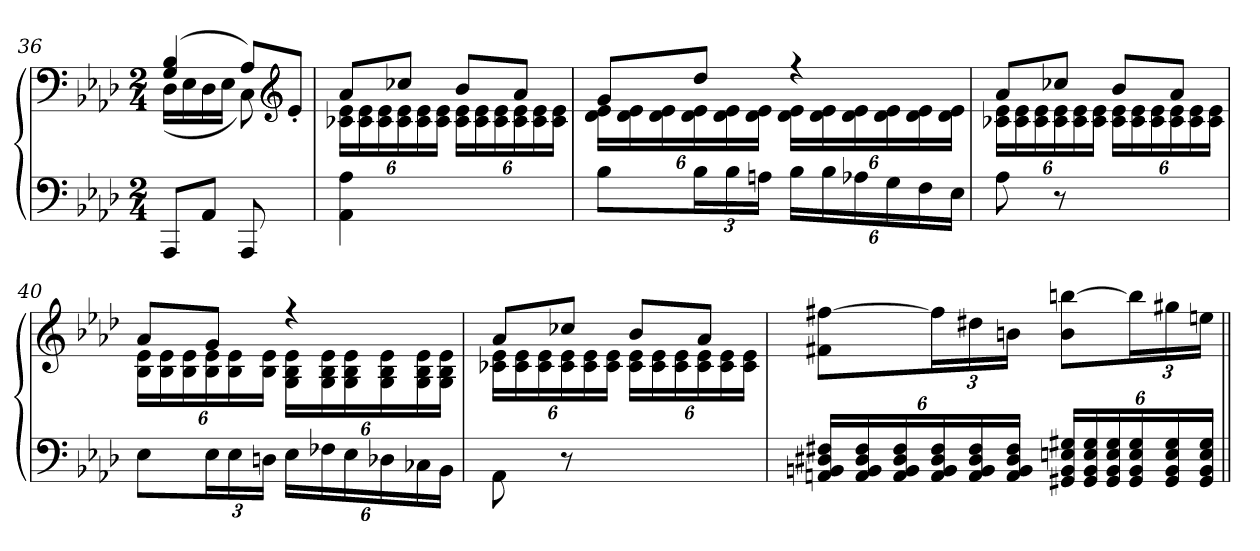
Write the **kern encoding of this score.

**kern	**kern
*part1	*part1
*staff2	*staff1
*clefF4	*clefF4
*k[b-e-a-d-]	*k[b-e-a-d-]
*M2/4	*M2/4
=36	=36
*	*^
8AAA-/L	(>4G/ 4B-/	(<16D-\LL
.	.	16E-\
8AA-/J	.	16D-\
.	.	16E-\JJ
8AAA-/	8A-/L)	8C\)
*	*clefG2	*
8ryy	8e-'/J	8ryy
=37	=37	=37
*	*	*Xbrackettup
4AA-\ 4A-\	8a-/L	24c-X\ 24e-\LL
.	.	24c-\ 24e-\
.	.	24c-\ 24e-\
.	8cc-X/J	24c-\ 24e-\
.	.	24c-\ 24e-\
.	.	24c-\ 24e-\JJ
4ryy	8b-/L	24c-\ 24e-\LL
.	.	24c-\ 24e-\
.	.	24c-\ 24e-\
.	8a-/J	24c-\ 24e-\
.	.	24c-\ 24e-\
.	.	24c-\ 24e-\JJ
!!LO:LB:g=z	!!
=38	=38	=38
8B-\L	8g/L	24d-\ 24e-\LL
.	.	24d-\ 24e-\
.	.	24d-\ 24e-\
*Xbrackettup	*	*
24B-\L	8dd-/J	24d-\ 24e-\
24B-\	.	24d-\ 24e-\
24An\JJ	.	24d-\ 24e-\JJ
24B-\LL	4r	24d-\ 24e-\LL
24B-\	.	24d-\ 24e-\
24A-X\	.	24d-\ 24e-\
24G\	.	24d-\ 24e-\
24F\	.	24d-\ 24e-\
24E-\JJ	.	24d-\ 24e-\JJ
=39	=39	=39
8A-\	8a-/L	24c-X\ 24e-\LL
.	.	24c-\ 24e-\
.	.	24c-\ 24e-\
8r	8cc-X/J	24c-\ 24e-\
.	.	24c-\ 24e-\
.	.	24c-\ 24e-\JJ
4ryy	8b-/L	24c-\ 24e-\LL
.	.	24c-\ 24e-\
.	.	24c-\ 24e-\
.	8a-/J	24c-\ 24e-\
.	.	24c-\ 24e-\
.	.	24c-\ 24e-\JJ
=40	=40	=40
8E-\L	8a-/L	24B-\ 24e-\LL
.	.	24B-\ 24e-\
.	.	24B-\ 24e-\
24E-\L	8g/J	24B-\ 24e-\
24E-\	.	24B-\ 24e-\
24Dn\JJ	.	24B-\ 24e-\JJ
24E-\LL	4r	24G\ 24B-\ 24e-\LL
24F-X\	.	24G\ 24B-\ 24e-\
24E-\	.	24G\ 24B-\ 24e-\
24D-X\	.	24G\ 24B-\ 24e-\
24C-X\	.	24G\ 24B-\ 24e-\
24BB-\JJ	.	24G\ 24B-\ 24e-\JJ
!!LO:LB:g=z	!!
=41	=41	=41
8AA-\	8a-/L	24c-X\ 24e-\LL
.	.	24c-\ 24e-\
.	.	24c-\ 24e-\
8r	8cc-X/J	24c-\ 24e-\
.	.	24c-\ 24e-\
.	.	24c-\ 24e-\JJ
4ryy	8b-/L	24c-\ 24e-\LL
.	.	24c-\ 24e-\
.	.	24c-\ 24e-\
.	8a-/J	24c-\ 24e-\
.	.	24c-\ 24e-\
.	.	24c-\ 24e-\JJ
*	*v	*v
=42	=42
24AAn/ 24BBn/ 24D#X/ 24F#X/LL	8f#X\ [8ff#X\L
24AA/ 24BB/ 24D#/ 24F#/	.
24AA/ 24BB/ 24D#/ 24F#/	.
24AA/ 24BB/ 24D#/ 24F#/	24ff#\L]
24AA/ 24BB/ 24D#/ 24F#/	24dd#X\
24AA/ 24BB/ 24D#/ 24F#/JJ	24bn\JJ
24GG#X/ 24BB/ 24En/ 24G#X/LL	8b\ [8bbn\L
24GG#/ 24BB/ 24E/ 24G#/	.
24GG#/ 24BB/ 24E/ 24G#/	.
24GG#/ 24BB/ 24E/ 24G#/	24bb\L]
24GG#/ 24BB/ 24E/ 24G#/	24gg#X\
24GG#/ 24BB/ 24E/ 24G#/JJ	24een\JJ
=||	=||
*-	*-
